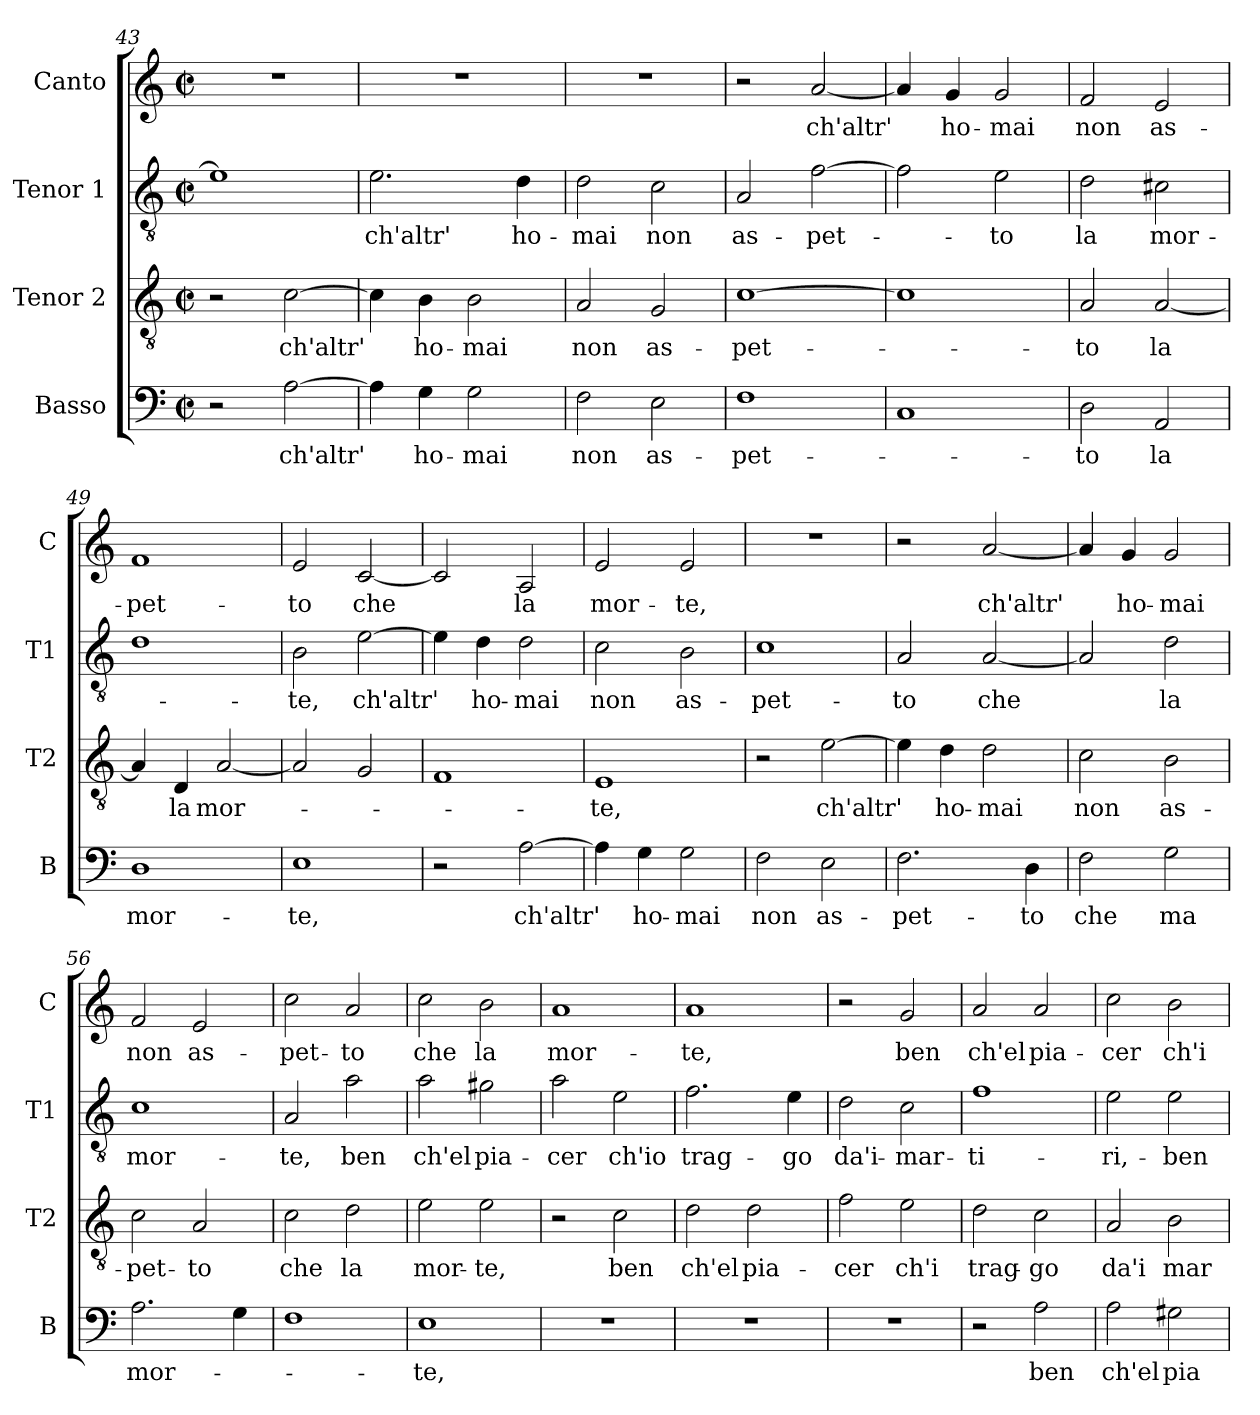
**kern	**text	**kern	**text	**kern	**text	**kern	**text
*part4	*part4	*part3	*part3	*part2	*part2	*part1	*part1
*staff4	*staff4	*staff3	*staff3	*staff2	*staff2	*staff1	*staff1
*I"Basso	*	*I"Tenor 2	*	*I"Tenor 1	*	*I"Canto	*
*I'B	*	*I'T2	*	*I'T1	*	*I'C	*
*clefF4	*	*clefGv2	*	*clefGv2	*	*clefG2	*
*k[]	*	*k[]	*	*k[]	*	*k[]	*
*C:	*	*C:	*	*C:	*	*C:	*
*M2/2	*	*M2/2	*	*M2/2	*	*M2/2	*
*met(c|)	*	*met(c|)	*	*met(c|)	*	*met(c|)	*
=43	=43	=43	=43	=43	=43	=43	=43
2r	.	2r	.	1e]	.	1r	.
!	!LO:LY:b	!	!LO:LY:b	!	!	!	!
[2A\	ch'altr'	[2c\	ch'altr'	.	.	.	.
=44	=44	=44	=44	=44	=44	=44	=44
!	!	!	!	!	!LO:LY:b	!	!
4A\]	.	4c\]	.	2.e\	ch'altr'	1r	.
!	!LO:LY:b	!	!LO:LY:b	!	!	!	!
4G\	ho-	4B\	ho-	.	.	.	.
!	!LO:LY:b	!	!LO:LY:b	!	!	!	!
2G\	-mai	2B\	-mai	.	.	.	.
!	!	!	!	!	!LO:LY:b	!	!
.	.	.	.	4d\	ho-	.	.
=45	=45	=45	=45	=45	=45	=45	=45
!	!LO:LY:b	!	!LO:LY:b	!	!LO:LY:b	!	!
2F\	non	2A/	non	2d\	-mai	1r	.
!	!LO:LY:b	!	!LO:LY:b	!	!LO:LY:b	!	!
2E\	as-	2G/	as-	2c\	non	.	.
=46	=46	=46	=46	=46	=46	=46	=46
!	!LO:LY:b	!	!LO:LY:b	!	!LO:LY:b	!	!
1F	-pet-	[1c	-pet-	2A/	as-	2r	.
!	!	!	!	!	!LO:LY:b	!	!LO:LY:b
.	.	.	.	[2f\	-pet-	[2a/	ch'altr'
=47	=47	=47	=47	=47	=47	=47	=47
1C	.	1c]	.	2f\]	.	4a/]	.
!	!	!	!	!	!	!	!LO:LY:b
.	.	.	.	.	.	4g/	ho-
!	!	!	!	!	!LO:LY:b	!	!LO:LY:b
.	.	.	.	2e\	-to	2g/	-mai
=48	=48	=48	=48	=48	=48	=48	=48
!	!LO:LY:b	!	!LO:LY:b	!	!LO:LY:b	!	!LO:LY:b
2D\	-to	2A/	-to	2d\	la	2f/	non
!	!LO:LY:b	!	!LO:LY:b	!	!LO:LY:b	!	!LO:LY:b
2AA/	la	[2A/	la	2c#X\	mor-	2e/	as-
!!LO:PB:g=z
=49	=49	=49	=49	=49	=49	=49	=49
!	!LO:LY:b	!	!	!	!	!	!LO:LY:b
1D	mor-	4A/]	.	1d	.	1f	-pet-
!	!	!	!LO:LY:b	!	!	!	!
.	.	4D/	la	.	.	.	.
!	!	!	!LO:LY:b	!	!	!	!
.	.	[2A/	mor-	.	.	.	.
=50	=50	=50	=50	=50	=50	=50	=50
!	!LO:LY:b	!	!	!	!LO:LY:b	!	!LO:LY:b
1E	-te,	2A/]	.	2B\	-te,	2e/	-to
!	!	!	!	!	!LO:LY:b	!	!LO:LY:b
.	.	2G/	.	[2e\	ch'altr'	[2c/	che
=51	=51	=51	=51	=51	=51	=51	=51
2r	.	1F	.	4e\]	.	2c/]	.
!	!	!	!	!	!LO:LY:b	!	!
.	.	.	.	4d\	ho-	.	.
!	!LO:LY:b	!	!	!	!LO:LY:b	!	!LO:LY:b
[2A\	ch'altr'	.	.	2d\	-mai	2A/	la
=52	=52	=52	=52	=52	=52	=52	=52
!	!	!	!LO:LY:b	!	!LO:LY:b	!	!LO:LY:b
4A\]	.	1E	-te,	2c\	non	2e/	mor-
!	!LO:LY:b	!	!	!	!	!	!
4G\	ho-	.	.	.	.	.	.
!	!LO:LY:b	!	!	!	!LO:LY:b	!	!LO:LY:b
2G\	-mai	.	.	2B\	as-	2e/	-te,
=53	=53	=53	=53	=53	=53	=53	=53
!	!LO:LY:b	!	!	!	!LO:LY:b	!	!
2F\	non	2r	.	1c	-pet-	1r	.
!	!LO:LY:b	!	!LO:LY:b	!	!	!	!
2E\	as-	[2e\	ch'altr'	.	.	.	.
=54	=54	=54	=54	=54	=54	=54	=54
!	!LO:LY:b	!	!	!	!LO:LY:b	!	!
2.F\	-pet-	4e\]	.	2A/	-to	2r	.
!	!	!	!LO:LY:b	!	!	!	!
.	.	4d\	ho-	.	.	.	.
!	!	!	!LO:LY:b	!	!LO:LY:b	!	!LO:LY:b
.	.	2d\	-mai	[2A/	che	[2a/	ch'altr'
!	!LO:LY:b	!	!	!	!	!	!
4D\	-to	.	.	.	.	.	.
=55	=55	=55	=55	=55	=55	=55	=55
!	!LO:LY:b	!	!LO:LY:b	!	!	!	!
2F\	che	2c\	non	2A/]	.	4a/]	.
!	!	!	!	!	!	!	!LO:LY:b
.	.	.	.	.	.	4g/	ho-
!	!LO:LY:b	!	!LO:LY:b	!	!LO:LY:b	!	!LO:LY:b
2G\	ma	2B\	as-	2d\	la	2g/	-mai
!!LO:LB:g=z
=56	=56	=56	=56	=56	=56	=56	=56
!	!LO:LY:b	!	!LO:LY:b	!	!LO:LY:b	!	!LO:LY:b
2.A\	mor-	2c\	-pet-	1c	mor-	2f/	non
!	!	!	!LO:LY:b	!	!	!	!LO:LY:b
.	.	2A/	-to	.	.	2e/	as-
4G\	.	.	.	.	.	.	.
=57	=57	=57	=57	=57	=57	=57	=57
!	!	!	!LO:LY:b	!	!LO:LY:b	!	!LO:LY:b
1F	.	2c\	che	2A/	-te,	2cc\	-pet-
!	!	!	!LO:LY:b	!	!LO:LY:b	!	!LO:LY:b
.	.	2d\	la	2a\	ben	2a/	-to
=58	=58	=58	=58	=58	=58	=58	=58
!	!LO:LY:b	!	!LO:LY:b	!	!LO:LY:b	!	!LO:LY:b
1E	-te,	2e\	mor-	2a\	ch'el	2cc\	che
!	!	!	!LO:LY:b	!	!LO:LY:b	!	!LO:LY:b
.	.	2e\	-te,	2g#X\	pia-	2b\	la
=59	=59	=59	=59	=59	=59	=59	=59
!	!	!	!	!	!LO:LY:b	!	!LO:LY:b
1r	.	2r	.	2a\	-cer	1a	mor-
!	!	!	!LO:LY:b	!	!LO:LY:b	!	!
.	.	2c\	ben	2e\	ch'io	.	.
=60	=60	=60	=60	=60	=60	=60	=60
!	!	!	!LO:LY:b	!	!LO:LY:b	!	!LO:LY:b
1r	.	2d\	ch'el	2.f\	trag-	1a	-te,
!	!	!	!LO:LY:b	!	!	!	!
.	.	2d\	pia-	.	.	.	.
!	!	!	!	!	!LO:LY:b	!	!
.	.	.	.	4e\	-go	.	.
=61	=61	=61	=61	=61	=61	=61	=61
!	!	!	!LO:LY:b	!	!LO:LY:b	!	!
1r	.	2f\	-cer	2d\	da'i-	2r	.
!	!	!	!LO:LY:b	!	!LO:LY:b	!	!LO:LY:b
.	.	2e\	ch'i	2c\	-mar-	2g/	ben
=62	=62	=62	=62	=62	=62	=62	=62
!	!	!	!LO:LY:b	!	!LO:LY:b	!	!LO:LY:b
2r	.	2d\	trag-	1f	-ti-	2a/	ch'el
!	!LO:LY:b	!	!LO:LY:b	!	!	!	!LO:LY:b
2A\	ben	2c\	-go	.	.	2a/	pia-
!!LO:LB:g=z
=63	=63	=63	=63	=63	=63	=63	=63
!	!LO:LY:b	!	!LO:LY:b	!	!LO:LY:b	!	!LO:LY:b
2A\	ch'el	2A/	da'i	2e\	-ri,-	2cc\	-cer
!	!LO:LY:b	!	!LO:LY:b	!	!LO:LY:b	!	!LO:LY:b
2G#X\	pia-	2B\	mar-	2e\	-ben	2b\	ch'i
=	=	=	=	=	=	=	=
*-	*-	*-	*-	*-	*-	*-	*-
